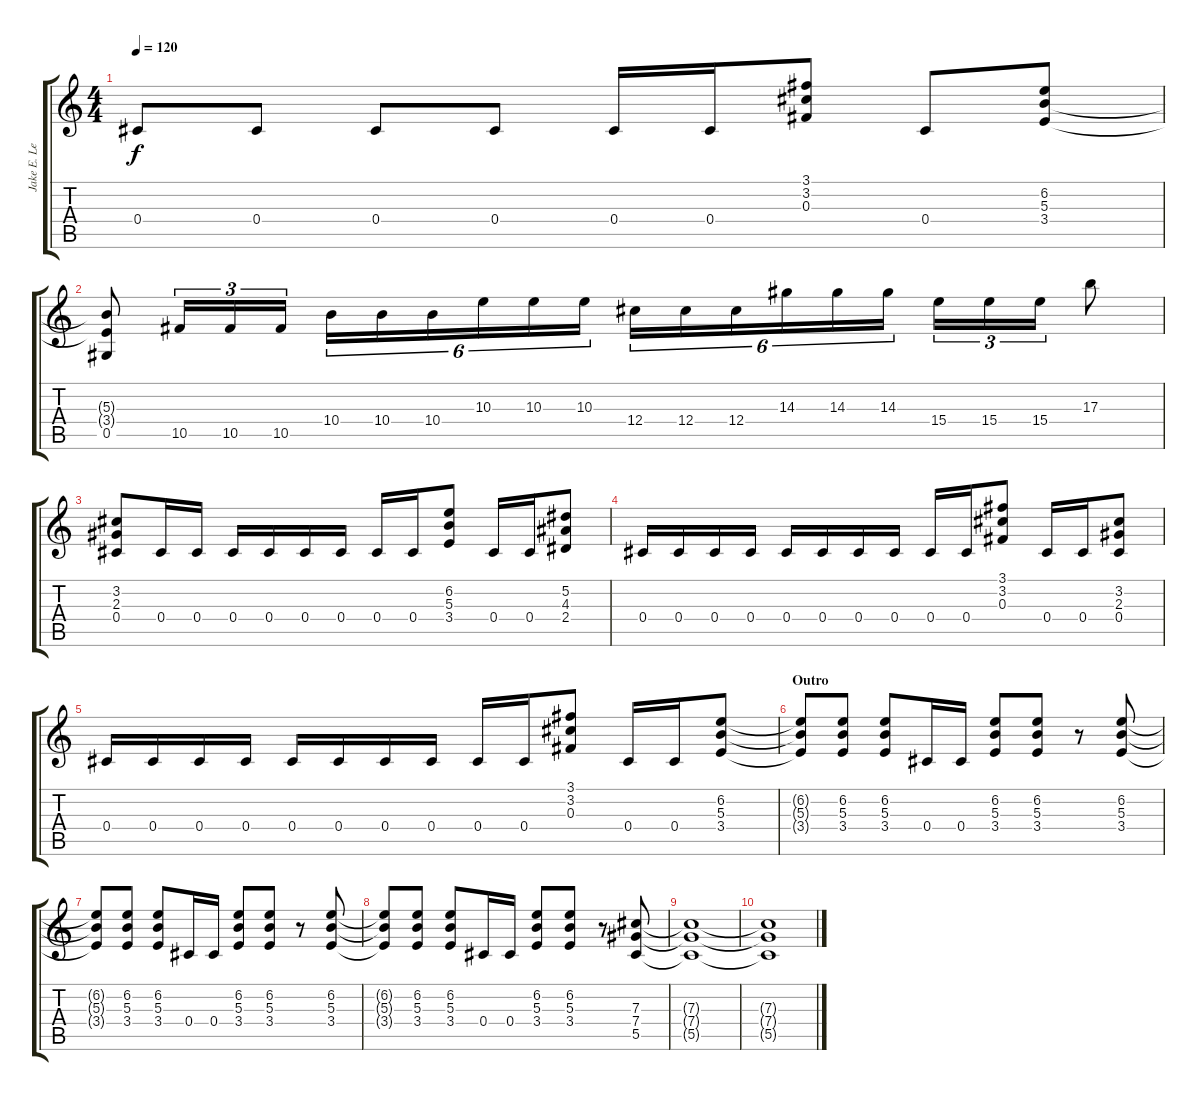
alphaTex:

\track ("Jake E. Lee (Guitar fills)" "Jake E. Le") {instrument distortionguitar}
\staff {score tabs}
\tuning (Eb4 Bb3 Gb3 Db3 Ab2 Eb2) {hide}
\ts (4 4)
\tempo 120
\clef g2
\ks c
0.4.8{dy f} 0.4.8 0.4.8 0.4.8 0.4.16 0.4.16 (3.1 3.2 0.3).8 0.4.8 (6.2 5.3 3.4).8 |
(5.3{t} 3.4{t} 0.5).8 10.5.16{tu (3 2)} 10.5.16{tu (3 2)} 10.5.16{tu (3 2)} 10.4.16{tu (6 4)} 10.4.16{tu (6 4)} 10.4.16{tu (6 4)} 10.3.16{tu (6 4)} 10.3.16{tu (6 4)} 10.3.16{tu (6 4)} 12.4.16{tu (6 4)} 12.4.16{tu (6 4)} 12.4.16{tu (6 4)} 14.3.16{tu (6 4)} 14.3.16{tu (6 4)} 14.3.16{tu (6 4)} 15.4.16{tu (3 2)} 15.4.16{tu (3 2)} 15.4.16{tu (3 2)} 17.3.8 |
(3.2 2.3 0.4).8 0.4.16 0.4.16 0.4.16 0.4.16 0.4.16 0.4.16 0.4.16 0.4.16 (6.2 5.3 3.4).8 0.4.16 0.4.16 (5.2 4.3 2.4).8 |
0.4.16 0.4.16 0.4.16 0.4.16 0.4.16 0.4.16 0.4.16 0.4.16 0.4.16 0.4.16 (3.1 3.2 0.3).8 0.4.16 0.4.16 (3.2 2.3 0.4).8 |
0.4.16 0.4.16 0.4.16 0.4.16 0.4.16 0.4.16 0.4.16 0.4.16 0.4.16 0.4.16 (3.1 3.2 0.3).8 0.4.16 0.4.16 (6.2 5.3 3.4).8 |
\section ("" "Outro")
(6.2{t} 5.3{t} 3.4{t}).8 (6.2 5.3 3.4).8 (6.2 5.3 3.4).8 0.4.16 0.4.16 (6.2 5.3 3.4).8 (6.2 5.3 3.4).8 r.8 (6.2 5.3 3.4).8 |
(6.2{t} 5.3{t} 3.4{t}).8 (6.2 5.3 3.4).8 (6.2 5.3 3.4).8 0.4.16 0.4.16 (6.2 5.3 3.4).8 (6.2 5.3 3.4).8 r.8 (6.2 5.3 3.4).8 |
(6.2{t} 5.3{t} 3.4{t}).8 (6.2 5.3 3.4).8 (6.2 5.3 3.4).8 0.4.16 0.4.16 (6.2 5.3 3.4).8 (6.2 5.3 3.4).8 r.8 (7.3 7.4 5.5).8 |
(7.3{t} 7.4{t} 5.5{t}).1 |
(7.3{t} 7.4{t} 5.5{t}).1
